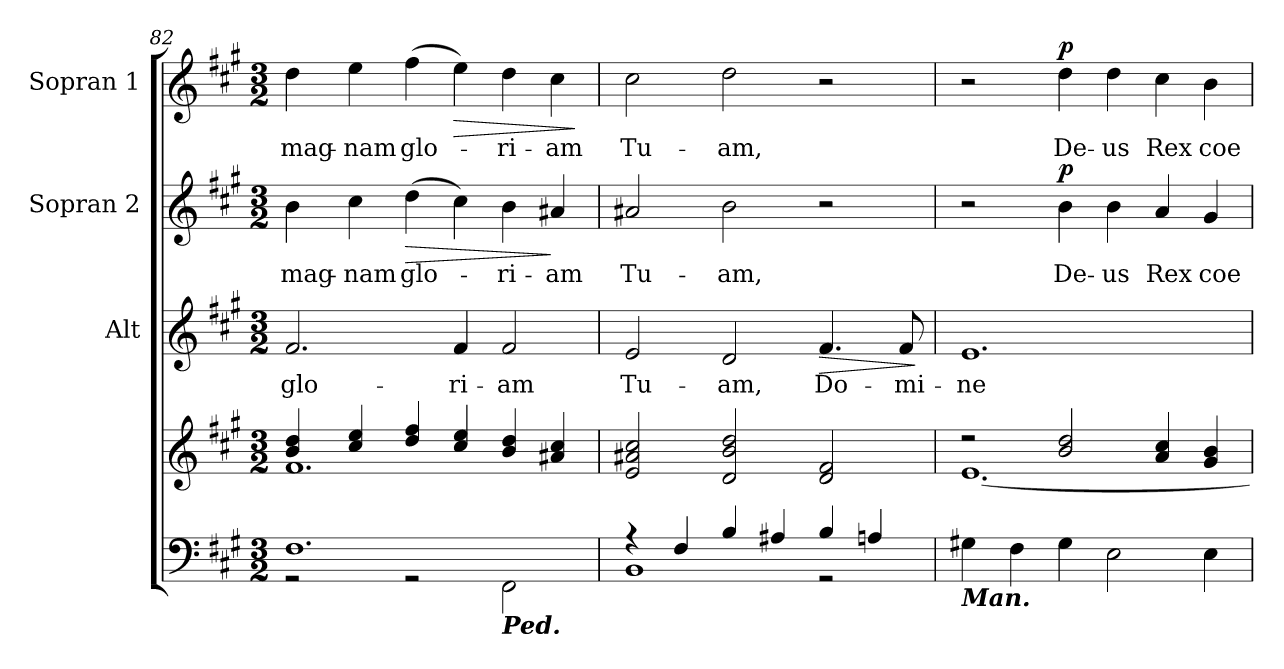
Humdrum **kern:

**kern	**kern	**kern	**text	**dynam	**kern	**text	**dynam	**kern	**text	**dynam
*part4	*part4	*part3	*part3	*part3	*part2	*part2	*part2	*part1	*part1	*part1
*staff5	*staff4	*staff3	*staff3	*staff3	*staff2	*staff2	*staff2	*staff1	*staff1	*staff1
*	*	*I"Alt	*	*	*I"Sopran 2	*	*	*I"Sopran 1	*	*
*	*	*I'A.	*	*	*I'S. 2	*	*	*I'S. 1	*	*
!!LO:LB:g=z
*clefF4	*clefG2	*clefG2	*	*	*clefG2	*	*	*clefG2	*	*
*k[f#c#g#]	*k[f#c#g#]	*k[f#c#g#]	*	*	*k[f#c#g#]	*	*	*k[f#c#g#]	*	*
*A:	*A:	*A:	*	*	*A:	*	*	*A:	*	*
*M3/2	*M3/2	*M3/2	*	*	*M3/2	*	*	*M3/2	*	*
=82	=82	=82	=82	=82	=82	=82	=82	=82	=82	=82
*^	*^	*	*	*	*	*	*	*	*	*
!	!	!	!	!	!LO:LY:b	!	!	!LO:LY:b	!	!	!LO:LY:b	!
1.F#	2rGG	4b/ 4dd/	1.f#	2.f#/	glo-	.	4b\	mag-	.	4dd\	mag-	.
!	!	!	!	!	!	!	!	!LO:LY:b	!	!	!LO:LY:b	!
.	.	4cc#/ 4ee/	.	.	.	.	4cc#\	-nam	.	4ee\	-nam	.
!	!	!	!	!	!	!	!	!LO:LY:b	!LO:HP:b	!	!LO:LY:b	!
.	2rGG	4dd/ 4ff#/	.	.	.	.	(>4dd\	glo-	>	(>4ff#\	glo-	.
!	!	!	!	!	!LO:LY:b	!	!	!	!	!	!	!LO:HP:b
.	.	4cc#/ 4ee/	.	4f#/	-ri-	.	4cc#\)	.	.	4ee\)	.	>
!	!LO:TX:b:Bi:t=Ped.	!	!	!	!	!	!	!	!	!	!	!
!	!	!	!	!	!LO:LY:b	!	!	!LO:LY:b	!	!	!LO:LY:b	!
.	2FF#\	4b/ 4dd/	.	2f#/	-am	.	4b\	-ri-	.	4dd\	-ri-	.
!	!	!	!	!	!	!	!	!LO:LY:b	!	!	!LO:LY:b	!
.	.	4a#X/ 4cc#/	.	.	.	.	4a#X/	-am	]	4cc#\	-am	.
*v	*v	*	*	*	*	*	*	*	*	*	*	*
*	*v	*v	*	*	*	*	*	*	*	*	*
.	.	.	.	.	.	.	.	.	.	]
=83	=83	=83	=83	=83	=83	=83	=83	=83	=83	=83
*^	*	*	*	*	*	*	*	*	*	*
!	!	!	!	!LO:LY:b	!	!	!LO:LY:b	!	!	!LO:LY:b	!
4rG	1BB	2e/ 2a#X/ 2cc#/	2e/	Tu-	.	2a#X/	Tu-	.	2cc#\	Tu-	.
4F#/	.	.	.	.	.	.	.	.	.	.	.
!	!	!	!	!LO:LY:b	!	!	!LO:LY:b	!	!	!LO:LY:b	!
4B/	.	2d/ 2b/ 2dd/	2d/	-am,	.	2b\	-am,	.	2dd\	-am,	.
4A#X/	.	.	.	.	.	.	.	.	.	.	.
!	!	!	!	!LO:LY:b	!LO:HP:b	!	!	!	!	!	!
4B/	2rGG	2d/ 2f#/	4.f#/	Do-	>	2r	.	.	2r	.	.
4An/	.	.	.	.	.	.	.	.	.	.	.
!	!	!	!	!LO:LY:b	!	!	!	!	!	!	!
.	.	.	8f#/	-mi-	.	.	.	.	.	.	.
*v	*v	*	*	*	*	*	*	*	*	*	*
.	.	.	.	]	.	.	.	.	.	.
=84	=84	=84	=84	=84	=84	=84	=84	=84	=84	=84
*	*^	*	*	*	*	*	*	*	*	*
!LO:TX:b:Bi:t=Man.	!	!	!	!	!	!	!	!	!	!	!
!	!	!	!	!LO:LY:b	!	!	!	!	!	!	!
4G#X\	2rdd	[<1.e	1.e	-ne	.	2r	.	.	2r	.	.
4F#\	.	.	.	.	.	.	.	.	.	.	.
!	!	!	!	!	!	!	!LO:LY:b	!LO:DY:a	!	!LO:LY:b	!LO:DY:a
4G#\	2b/ 2dd/	.	.	.	.	4b\	De-	p	4dd\	De-	p
!	!	!	!	!	!	!	!LO:LY:b	!	!	!LO:LY:b	!
2E\	.	.	.	.	.	4b\	-us	.	4dd\	-us	.
!	!	!	!	!	!	!	!LO:LY:b	!	!	!LO:LY:b	!
.	4a/ 4cc#/	.	.	.	.	4a/	Rex	.	4cc#\	Rex	.
!	!	!	!	!	!	!	!LO:LY:b	!	!	!LO:LY:b	!
4E\	4g#/ 4b/	.	.	.	.	4g#/	coe-	.	4b\	coe-	.
*	*v	*v	*	*	*	*	*	*	*	*	*
=	=	=	=	=	=	=	=	=	=	=
*-	*-	*-	*-	*-	*-	*-	*-	*-	*-	*-
